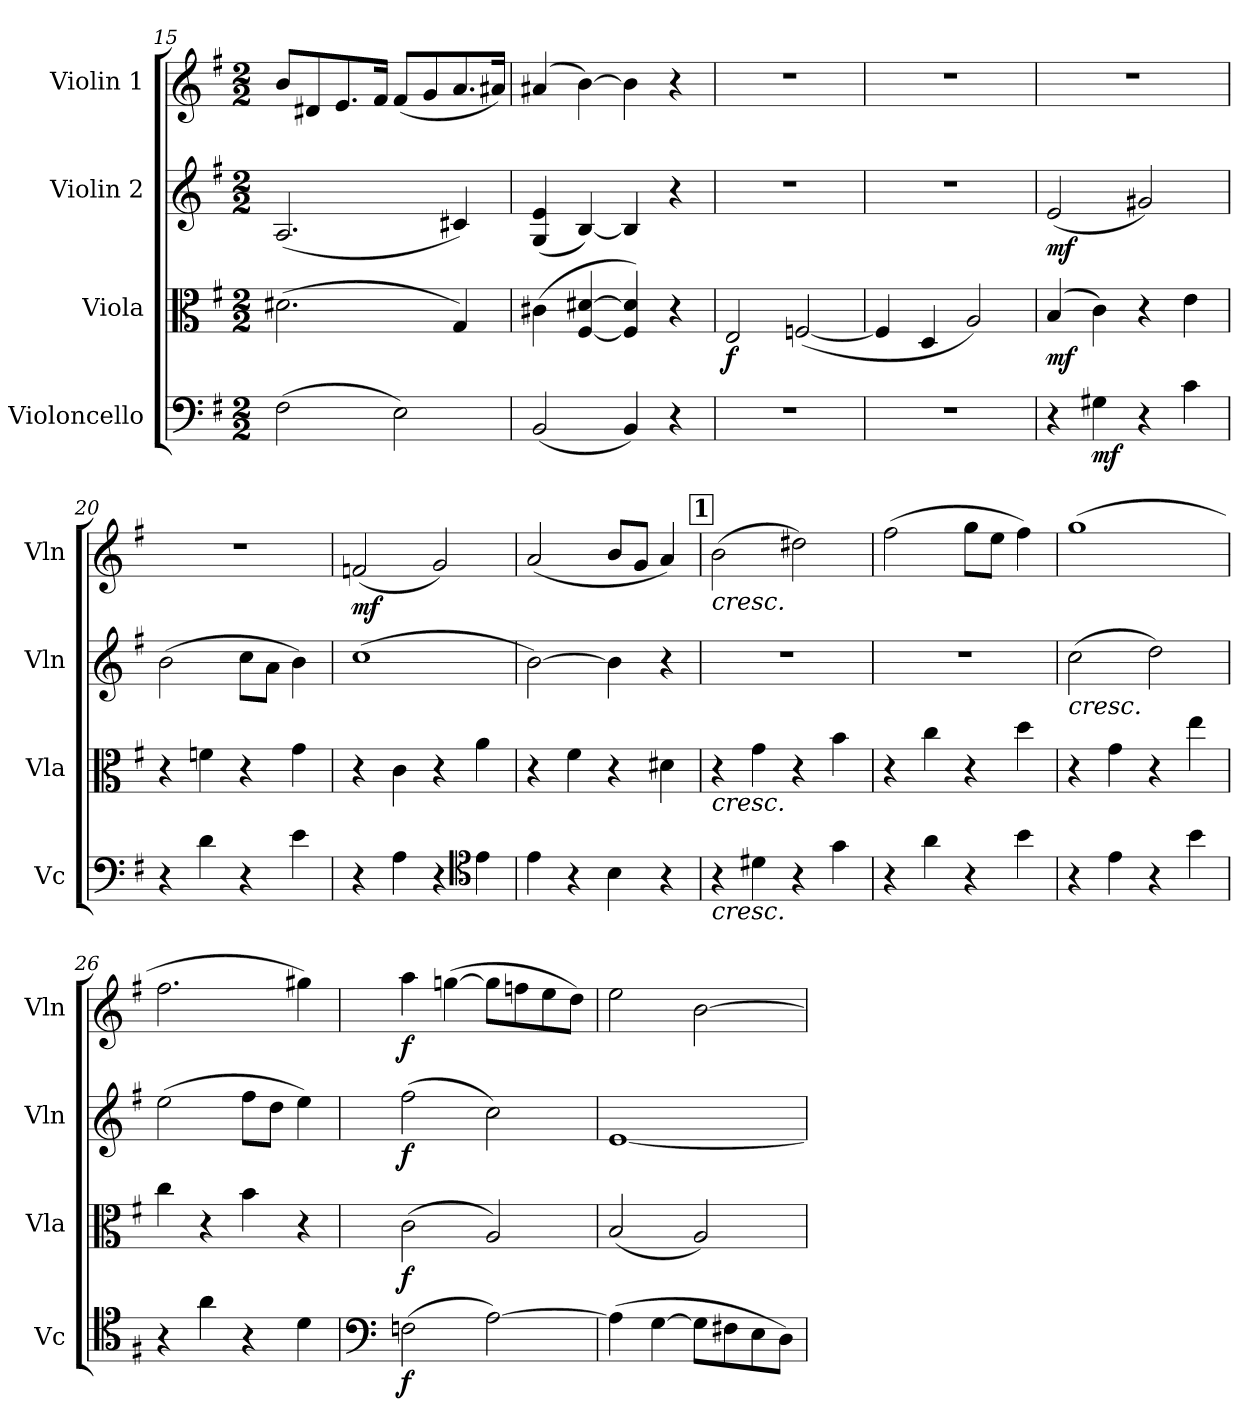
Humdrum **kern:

**kern	**dynam	**kern	**dynam	**kern	**dynam	**kern	**dynam
*part4	*part4	*part3	*part3	*part2	*part2	*part1	*part1
*staff4	*staff4	*staff3	*staff3	*staff2	*staff2	*staff1	*staff1
*I"Violoncello	*	*I"Viola	*	*I"Violin 2	*	*I"Violin 1	*
*I'Vc	*	*I'Vla	*	*I'Vln	*	*I'Vln	*
*clefF4	*	*clefC3	*	*clefG2	*	*clefG2	*
*k[f#]	*	*k[f#]	*	*k[f#]	*	*k[f#]	*
*M2/2	*	*M2/2	*	*M2/2	*	*M2/2	*
=15	=15	=15	=15	=15	=15	=15	=15
(2F#\	.	(2.d#X\	.	(2.A/	.	8b/L	.
.	.	.	.	.	.	8d#X/	.
.	.	.	.	.	.	8.e/	.
.	.	.	.	.	.	16f#/Jk	.
2E\)	.	.	.	.	.	(8f#/L	.
.	.	.	.	.	.	8g/	.
.	.	4G/)	.	4c#X/)	.	8.a/	.
.	.	.	.	.	.	16a#X/Jk)	.
=16	=16	=16	=16	=16	=16	=16	=16
(2BB/	.	(<4c#X\	.	(4G/ 4e/	.	(4a#X/	.
.	.	[4F#/ [4d#X/	.	[4B/)	.	[4b\)	.
4BB/)	.	4F#/] 4d#/])	.	4B/]	.	4b\]	.
4r	.	4r	.	4r	.	4r	.
=17	=17	=17	=17	=17	=17	=17	=17
!	!	!	!LO:DY:b	!	!	!	!
1r	.	2E/	f	1r	.	1r	.
.	.	([2Fn/	.	.	.	.	.
=18	=18	=18	=18	=18	=18	=18	=18
1r	.	4F/]	.	1r	.	1r	.
.	.	4D/	.	.	.	.	.
.	.	2A/)	.	.	.	.	.
=19	=19	=19	=19	=19	=19	=19	=19
!	!	!	!LO:DY:b	!	!LO:DY:b	!	!
4r	.	(4B/	mf	(2e/	mf	1r	.
!	!LO:DY:b	!	!	!	!	!	!
4G#X\	mf	4c\)	.	.	.	.	.
4r	.	4r	.	2g#X/)	.	.	.
4c\	.	4e\	.	.	.	.	.
=20	=20	=20	=20	=20	=20	=20	=20
4r	.	4r	.	(2b\	.	1r	.
4d\	.	4fn\	.	.	.	.	.
4r	.	4r	.	8cc\L	.	.	.
.	.	.	.	8a\J	.	.	.
4e\	.	4g\	.	4b\)	.	.	.
!!LO:LB:g=z
=21	=21	=21	=21	=21	=21	=21	=21
!	!	!	!	!	!	!	!LO:DY:b
4r	.	4r	.	(1cc	.	(2fn/	mf
4A\	.	4c\	.	.	.	.	.
4r	.	4r	.	.	.	2g/)	.
*clefC4	*	*	*	*	*	*	*
4e\	.	4a\	.	.	.	.	.
!!LO:LB:g=z
=22	=22	=22	=22	=22	=22	=22	=22
4e\	.	4r	.	[2b\)	.	(2a/	.
4r	.	4f#i\	.	.	.	.	.
4B\	.	4r	.	4b\]	.	8b/L	.
.	.	.	.	.	.	8g/J	.
4r	.	4d#X\	.	4r	.	4a/)	.
!!LO:REH:place=s1:a:B:cj:fs=14:t=1
=23	=23	=23	=23	=23	=23	=23	=23
!	!	!	!	!	!	!LO:TX:b:i:t=cresc.	!
!	!	!LO:TX:b:i:t=cresc.	!	!	!	!	!
!LO:TX:b:i:t=cresc.	!	!	!	!	!	!	!
4r	.	4r	.	1r	.	(2b\	.
4d#X\	.	4g\	.	.	.	.	.
4r	.	4r	.	.	.	2dd#X\)	.
4g\	.	4b\	.	.	.	.	.
=24	=24	=24	=24	=24	=24	=24	=24
4r	.	4r	.	1r	.	(2ff#\	.
4a\	.	4cc\	.	.	.	.	.
4r	.	4r	.	.	.	8gg\L	.
.	.	.	.	.	.	8ee\J	.
4b\	.	4dd\	.	.	.	4ff#\)	.
=25	=25	=25	=25	=25	=25	=25	=25
!	!	!	!	!LO:TX:b:i:t=cresc.	!	!	!
4r	.	4r	.	(2cc\	.	(1gg	.
4e\	.	4g\	.	.	.	.	.
4r	.	4r	.	2dd\)	.	.	.
4b\	.	4ee\	.	.	.	.	.
=26	=26	=26	=26	=26	=26	=26	=26
4r	.	4cc\	.	(2ee\	.	2.ff#\	.
4a\	.	4r	.	.	.	.	.
4r	.	4b\	.	8ff#\L	.	.	.
.	.	.	.	8dd\J	.	.	.
4d\	.	4r	.	4ee\)	.	4gg#X\)	.
!!LO:PB:g=z
=27	=27	=27	=27	=27	=27	=27	=27
*clefF4	*	*	*	*	*	*	*
!	!LO:DY:b	!	!LO:DY:b	!	!LO:DY:b	!	!LO:DY:b
(2Fn\	f	(2c\	f	(2ff#\	f	4aa\	f
.	.	.	.	.	.	([4ggn\	.
[2A\)	.	2A/)	.	2cc\)	.	8gg\L]	.
.	.	.	.	.	.	8ffn\	.
.	.	.	.	.	.	8ee\	.
.	.	.	.	.	.	8dd\J)	.
=28	=28	=28	=28	=28	=28	=28	=28
(4A\]	.	(2B/	.	[1e	.	2ee\	.
[4G\	.	.	.	.	.	.	.
8G\L]	.	2A/)	.	.	.	[2b\	.
8F#X\	.	.	.	.	.	.	.
8E\	.	.	.	.	.	.	.
8D\J)	.	.	.	.	.	.	.
=	=	=	=	=	=	=	=
*-	*-	*-	*-	*-	*-	*-	*-
